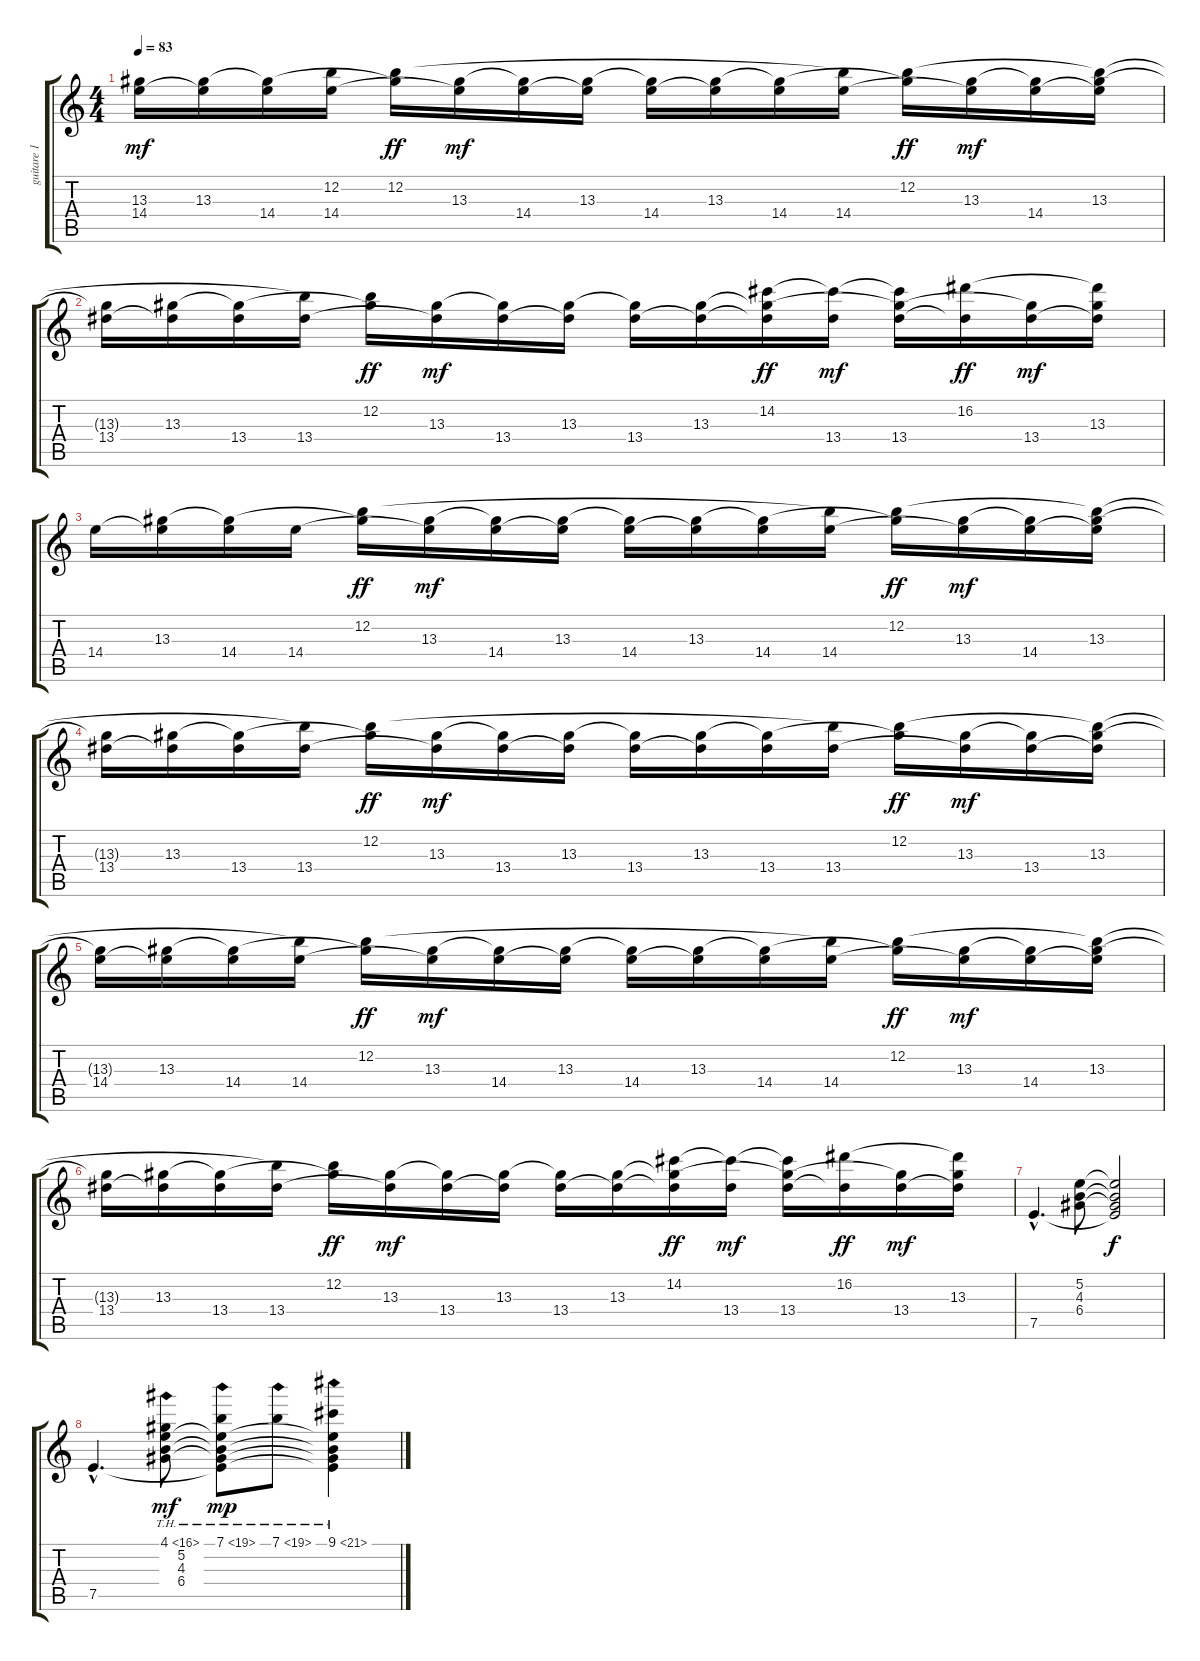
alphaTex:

\track ("guitare 1 Dr" "guitare 1 ") {instrument electricguitarjazz}
\staff {score tabs}
\tuning (E4 B3 G3 D3 A2 E2) {hide}
\ts (4 4)
\tempo 83
\clef g2
\ks c
(13.3{t} 14.4).16{dy mf} (13.3 14.4{t}).16 (13.3{t} 14.4).16 (12.2{t} 14.4).16 (12.2 13.3{t}).16{dy ff} (13.3 14.4{t}).16{dy mf} (13.3{t} 14.4).16 (13.3 14.4{t}).16 (13.3{t} 14.4).16 (13.3 14.4{t}).16 (13.3{t} 14.4).16 (12.2{t} 14.4).16 (12.2 13.3{t}).16{dy ff} (13.3 14.4{t}).16{dy mf} (13.3{t} 14.4).16 (12.2{t} 13.3 14.4{t}).16 |
(13.3{t} 13.4).16 (13.3 13.4{t}).16 (13.3{t} 13.4).16 (12.2{t} 13.4).16 (12.2 13.3{t}).16{dy ff} (13.3 13.4{t}).16{dy mf} (13.3{t} 13.4).16 (13.3 13.4{t}).16 (13.3{t} 13.4).16 (13.3 13.4{t}).16 (14.2 13.3{t} 13.4{t}).16{dy ff} (14.2{t} 13.4).16{dy mf} (14.2{t} 13.3{t} 13.4).16 (16.2 13.4{t}).16{dy ff} (13.3{t} 13.4).16{dy mf} (16.2{t} 13.3 13.4{t}).16 |
14.4.16 (13.3 14.4{t}).16 (13.3{t} 14.4).16 14.4.16 (12.2 13.3{t}).16{dy ff} (13.3 14.4{t}).16{dy mf} (13.3{t} 14.4).16 (13.3 14.4{t}).16 (13.3{t} 14.4).16 (13.3 14.4{t}).16 (13.3{t} 14.4).16 (12.2{t} 14.4).16 (12.2 13.3{t}).16{dy ff} (13.3 14.4{t}).16{dy mf} (13.3{t} 14.4).16 (12.2{t} 13.3 14.4{t}).16 |
(13.3{t} 13.4).16 (13.3 13.4{t}).16 (13.3{t} 13.4).16 (12.2{t} 13.4).16 (12.2 13.3{t}).16{dy ff} (13.3 13.4{t}).16{dy mf} (13.3{t} 13.4).16 (13.3 13.4{t}).16 (13.3{t} 13.4).16 (13.3 13.4{t}).16 (13.3{t} 13.4).16 (12.2{t} 13.4).16 (12.2 13.3{t}).16{dy ff} (13.3 13.4{t}).16{dy mf} (13.3{t} 13.4).16 (12.2{t} 13.3 13.4{t}).16 |
(13.3{t} 14.4).16 (13.3 14.4{t}).16 (13.3{t} 14.4).16 (12.2{t} 14.4).16 (12.2 13.3{t}).16{dy ff} (13.3 14.4{t}).16{dy mf} (13.3{t} 14.4).16 (13.3 14.4{t}).16 (13.3{t} 14.4).16 (13.3 14.4{t}).16 (13.3{t} 14.4).16 (12.2{t} 14.4).16 (12.2 13.3{t}).16{dy ff} (13.3 14.4{t}).16{dy mf} (13.3{t} 14.4).16 (12.2{t} 13.3 14.4{t}).16 |
(13.3{t} 13.4).16 (13.3 13.4{t}).16 (13.3{t} 13.4).16 (12.2{t} 13.4).16 (12.2 13.3{t}).16{dy ff} (13.3 13.4{t}).16{dy mf} (13.3{t} 13.4).16 (13.3 13.4{t}).16 (13.3{t} 13.4).16 (13.3 13.4{t}).16 (14.2 13.3{t} 13.4{t}).16{dy ff} (14.2{t} 13.4).16{dy mf} (14.2{t} 13.3{t} 13.4).16 (16.2 13.4{t}).16{dy ff} (13.3{t} 13.4).16{dy mf} (16.2{t} 13.3 13.4{t}).16 |
7.5{hac}.4{d} (5.2 4.3 6.4).8 (5.2{t} 4.3{t} 6.4{t} 7.5{t}).2{dy f} |
7.5{hac}.4{d} (4.1{th 12} 5.2 4.3 6.4).8{dy mf} (7.1{th 12} 5.2{t} 4.3{t} 6.4{t} 7.5{t}).8{dy mp} 7.1{th 12}.8 (9.1{th 12} 5.2{t} 4.3{t} 6.4{t} 7.5{t}).4
